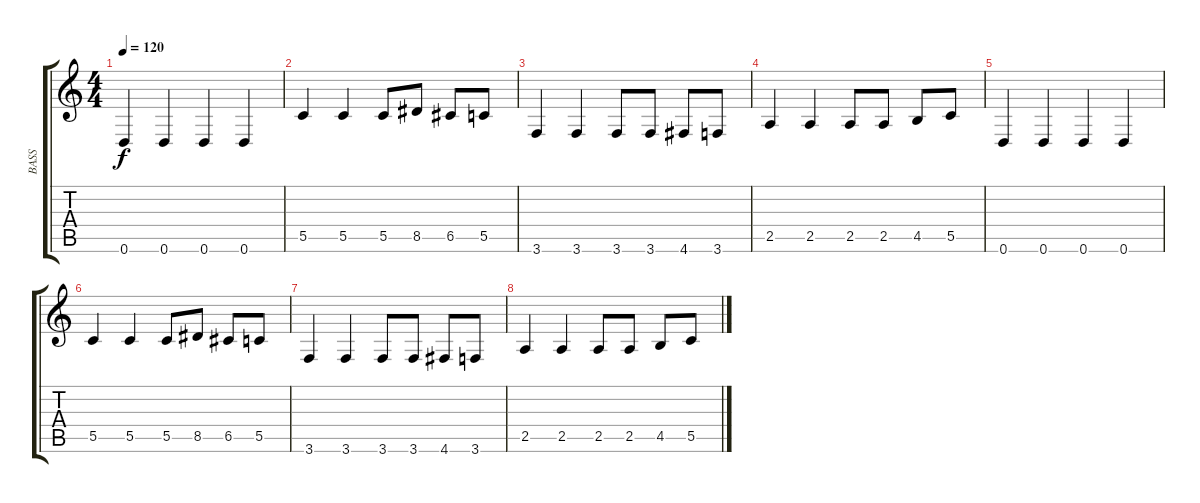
\track ("BASS" "BASS") {instrument electricbassfinger}
\staff {score tabs}
\tuning (D4 A3 F3 C3 G2 D2) {hide}
\ts (4 4)
\tempo 120
\clef g2
\ks c
0.6.4{dy f} 0.6.4 0.6.4 0.6.4 |
5.5.4 5.5.4 5.5.8 8.5.8 6.5.8 5.5.8 |
3.6.4 3.6.4 3.6.8 3.6.8 4.6.8 3.6.8 |
2.5.4 2.5.4 2.5.8 2.5.8 4.5.8 5.5.8 |
0.6.4 0.6.4 0.6.4 0.6.4 |
5.5.4 5.5.4 5.5.8 8.5.8 6.5.8 5.5.8 |
3.6.4 3.6.4 3.6.8 3.6.8 4.6.8 3.6.8 |
2.5.4 2.5.4 2.5.8 2.5.8 4.5.8 5.5.8
